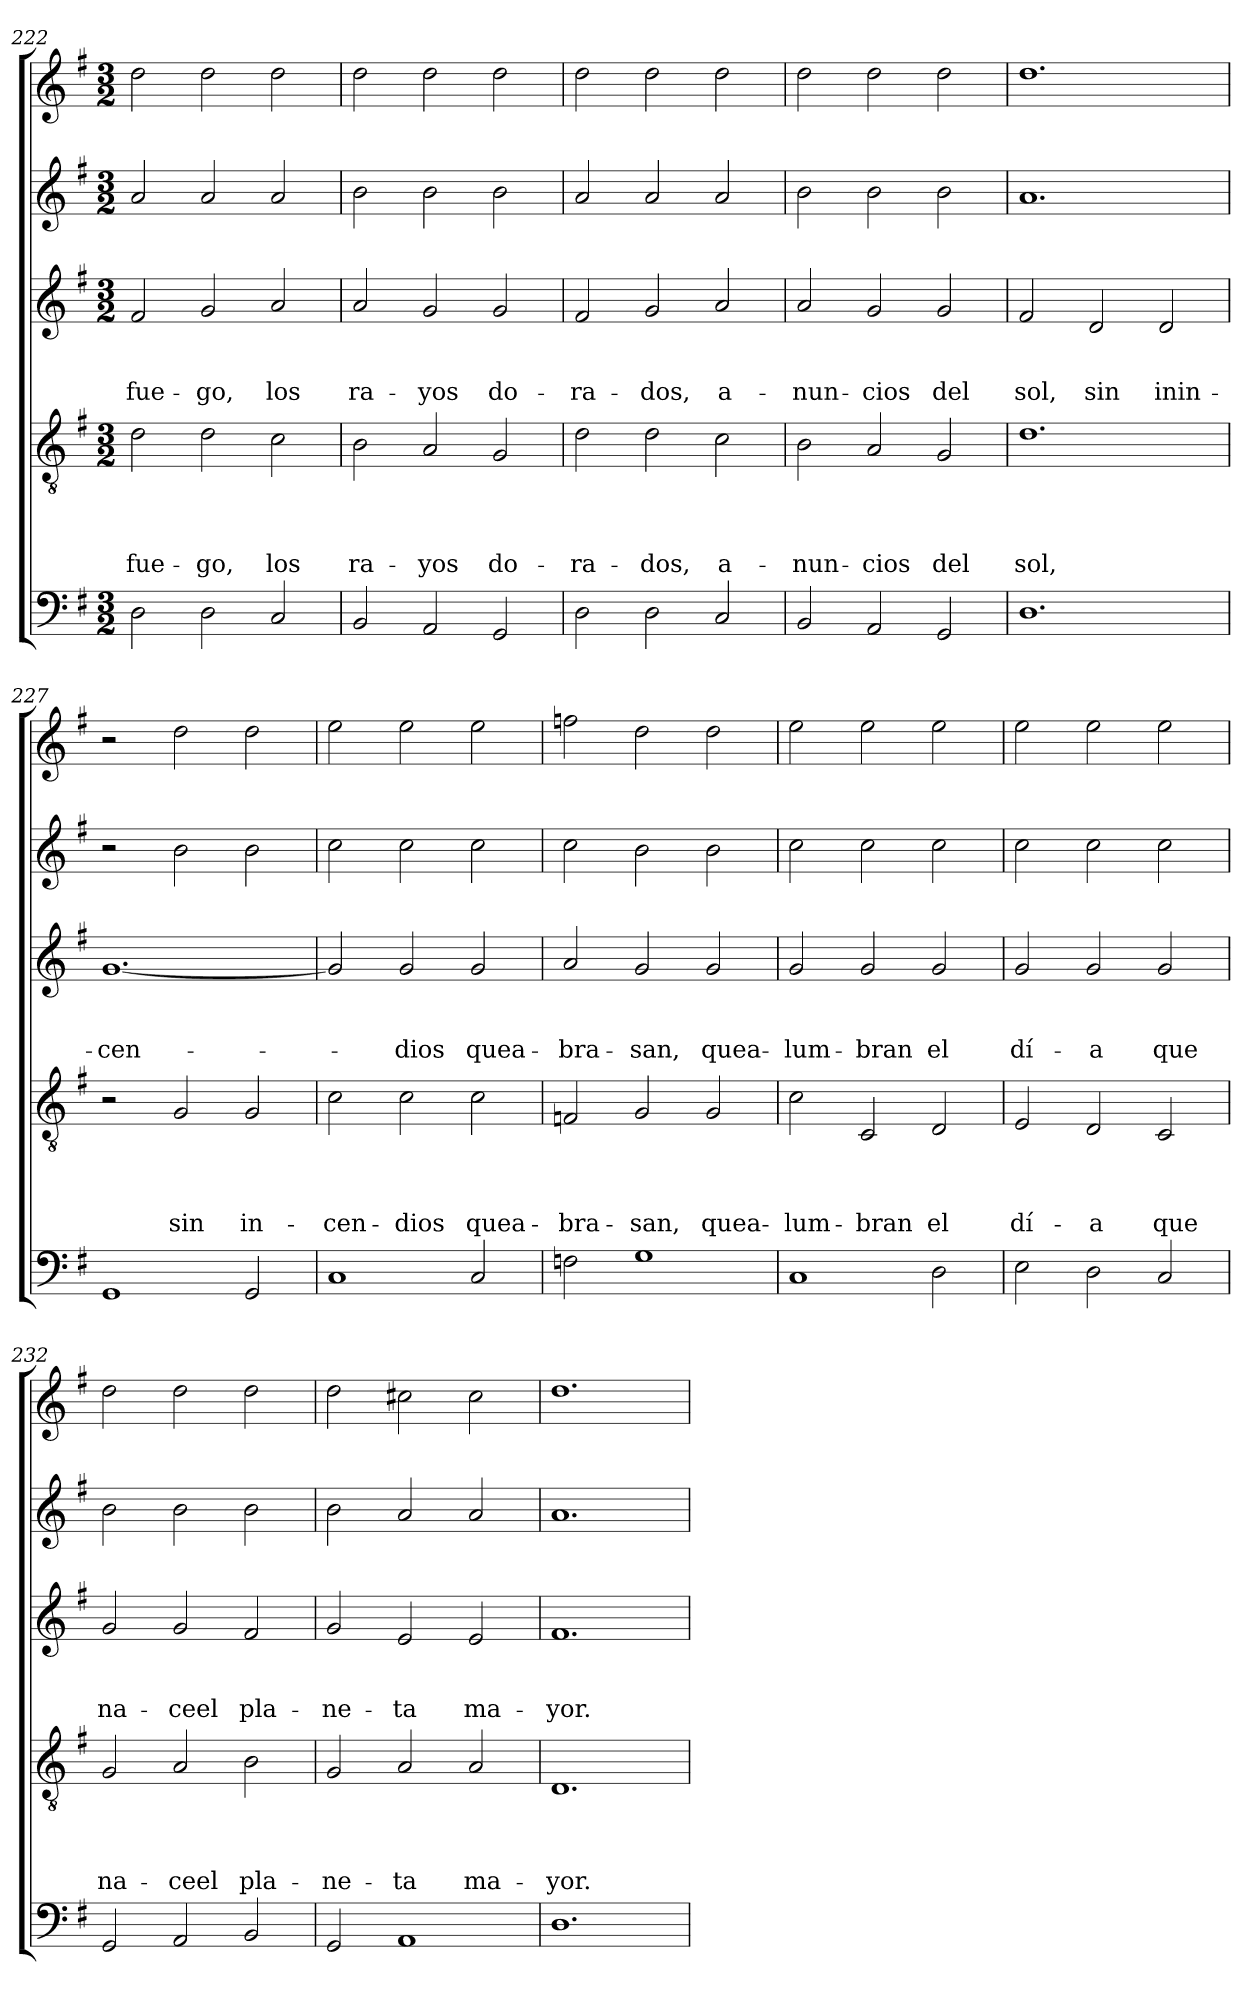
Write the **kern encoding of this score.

**kern	**kern	**text	**text	**text	**text	**kern	**text	**text	**text	**kern	**kern
*part5	*part4	*part4	*part4	*part4	*part4	*part3	*part3	*part3	*part3	*part2	*part1
*staff5	*staff4	*staff4	*staff4	*staff4	*staff4	*staff3	*staff3	*staff3	*staff3	*staff2	*staff1
*clefF4	*clefGv2	*	*	*	*	*clefG2	*	*	*	*clefG2	*clefG2
*k[f#]	*k[f#]	*	*	*	*	*k[f#]	*	*	*	*k[f#]	*k[f#]
*G:	*G:	*	*	*	*	*G:	*	*	*	*G:	*G:
*M3/2	*M3/2	*	*	*	*	*M3/2	*	*	*	*M3/2	*M3/2
=222	=222	=222	=222	=222	=222	=222	=222	=222	=222	=222	=222
!	!	!	!	!	!LO:LY:b	!	!	!	!LO:LY:b	!	!
2D\	2d\	.	.	.	fue-	2f#/	.	.	fue-	2a/	2dd\
!	!	!	!	!	!LO:LY:b	!	!	!	!LO:LY:b	!	!
2D\	2d\	.	.	.	-go,	2g/	.	.	-go,	2a/	2dd\
!	!	!	!	!	!LO:LY:b	!	!	!	!LO:LY:b	!	!
2C/	2c\	.	.	.	los	2a/	.	.	los	2a/	2dd\
=223	=223	=223	=223	=223	=223	=223	=223	=223	=223	=223	=223
!	!	!	!	!	!LO:LY:b	!	!	!	!LO:LY:b	!	!
2BB/	2B\	.	.	.	ra-	2a/	.	.	ra-	2b\	2dd\
!	!	!	!	!	!LO:LY:b	!	!	!	!LO:LY:b	!	!
2AA/	2A/	.	.	.	-yos	2g/	.	.	-yos	2b\	2dd\
!	!	!	!	!	!LO:LY:b	!	!	!	!LO:LY:b	!	!
2GG/	2G/	.	.	.	do-	2g/	.	.	do-	2b\	2dd\
=224	=224	=224	=224	=224	=224	=224	=224	=224	=224	=224	=224
!	!	!	!	!	!LO:LY:b	!	!	!	!LO:LY:b	!	!
2D\	2d\	.	.	.	-ra-	2f#/	.	.	-ra-	2a/	2dd\
!	!	!	!	!	!LO:LY:b	!	!	!	!LO:LY:b	!	!
2D\	2d\	.	.	.	-dos,	2g/	.	.	-dos,	2a/	2dd\
!	!	!	!	!	!LO:LY:b	!	!	!	!LO:LY:b	!	!
2C/	2c\	.	.	.	a-	2a/	.	.	a-	2a/	2dd\
!!LO:LB:g=z
=225	=225	=225	=225	=225	=225	=225	=225	=225	=225	=225	=225
!	!	!	!	!	!LO:LY:b	!	!	!	!LO:LY:b	!	!
2BB/	2B\	.	.	.	-nun-	2a/	.	.	-nun-	2b\	2dd\
!	!	!	!	!	!LO:LY:b	!	!	!	!LO:LY:b	!	!
2AA/	2A/	.	.	.	-cios	2g/	.	.	-cios	2b\	2dd\
!	!	!	!	!	!LO:LY:b	!	!	!	!LO:LY:b	!	!
2GG/	2G/	.	.	.	del	2g/	.	.	del	2b\	2dd\
=226	=226	=226	=226	=226	=226	=226	=226	=226	=226	=226	=226
!	!	!	!	!	!LO:LY:b	!	!	!	!LO:LY:b	!	!
1.D	1.d	.	.	.	sol,	2f#/	.	.	sol,	1.a	1.dd
!	!	!	!	!	!	!	!	!	!LO:LY:b	!	!
.	.	.	.	.	.	2d/	.	.	sin	.	.
!	!	!	!	!	!	!	!	!	!LO:LY:b	!	!
.	.	.	.	.	.	2d/	.	.	inin-	.	.
!!LO:PB:g=z
=227	=227	=227	=227	=227	=227	=227	=227	=227	=227	=227	=227
!	!	!	!	!	!	!	!	!	!LO:LY:b	!	!
1GG	2r	.	.	.	.	[<1.g	.	.	-cen-	2r	2r
!	!	!	!	!	!LO:LY:b	!	!	!	!	!	!
.	2G/	.	.	.	sin	.	.	.	.	2b\	2dd\
!	!	!	!	!	!LO:LY:b	!	!	!	!	!	!
2GG/	2G/	.	.	.	in-	.	.	.	.	2b\	2dd\
=228	=228	=228	=228	=228	=228	=228	=228	=228	=228	=228	=228
!	!	!	!	!	!LO:LY:b	!	!	!	!	!	!
1C	2c\	.	.	.	-cen-	2g/]	.	.	.	2cc\	2ee\
!	!	!	!	!	!LO:LY:b	!	!	!	!LO:LY:b	!	!
.	2c\	.	.	.	-dios	2g/	.	.	-dios	2cc\	2ee\
!	!	!	!	!	!LO:LY:b	!	!	!	!LO:LY:b	!	!
2C/	2c\	.	.	.	quea-	2g/	.	.	quea-	2cc\	2ee\
=229	=229	=229	=229	=229	=229	=229	=229	=229	=229	=229	=229
!	!	!	!	!	!LO:LY:b	!	!	!	!LO:LY:b	!	!
2Fn\	2Fn/	.	.	.	-bra-	2a/	.	.	-bra-	2cc\	2ffn\
!	!	!	!	!	!LO:LY:b	!	!	!	!LO:LY:b	!	!
1G	2G/	.	.	.	-san,	2g/	.	.	-san,	2b\	2dd\
!	!	!	!	!	!LO:LY:b	!	!	!	!LO:LY:b	!	!
.	2G/	.	.	.	quea-	2g/	.	.	quea-	2b\	2dd\
=230	=230	=230	=230	=230	=230	=230	=230	=230	=230	=230	=230
!	!	!	!	!	!LO:LY:b	!	!	!	!LO:LY:b	!	!
1C	2c\	.	.	.	-lum-	2g/	.	.	-lum-	2cc\	2ee\
!	!	!	!	!	!LO:LY:b	!	!	!	!LO:LY:b	!	!
.	2C/	.	.	.	-bran	2g/	.	.	-bran	2cc\	2ee\
!	!	!	!	!	!LO:LY:b	!	!	!	!LO:LY:b	!	!
2D\	2D/	.	.	.	el	2g/	.	.	el	2cc\	2ee\
=231	=231	=231	=231	=231	=231	=231	=231	=231	=231	=231	=231
!	!	!	!	!	!LO:LY:b	!	!	!	!LO:LY:b	!	!
2E\	2E/	.	.	.	dí-	2g/	.	.	dí-	2cc\	2ee\
!	!	!	!	!	!LO:LY:b	!	!	!	!LO:LY:b	!	!
2D\	2D/	.	.	.	-a	2g/	.	.	-a	2cc\	2ee\
!	!	!	!	!	!LO:LY:b	!	!	!	!LO:LY:b	!	!
2C/	2C/	.	.	.	que	2g/	.	.	que	2cc\	2ee\
=232	=232	=232	=232	=232	=232	=232	=232	=232	=232	=232	=232
!	!	!	!	!	!LO:LY:b	!	!	!	!LO:LY:b	!	!
2GG/	2G/	.	.	.	na-	2g/	.	.	na-	2b\	2dd\
!	!	!	!	!	!LO:LY:b	!	!	!	!LO:LY:b	!	!
2AA/	2A/	.	.	.	-ceel	2g/	.	.	-ceel	2b\	2dd\
!	!	!	!	!	!LO:LY:b	!	!	!	!LO:LY:b	!	!
2BB/	2B\	.	.	.	pla-	2f#/	.	.	pla-	2b\	2dd\
!!LO:LB:g=z
=233	=233	=233	=233	=233	=233	=233	=233	=233	=233	=233	=233
!	!	!	!	!	!LO:LY:b	!	!	!	!LO:LY:b	!	!
2GG/	2G/	.	.	.	-ne-	2g/	.	.	-ne-	2b\	2dd\
!	!	!	!	!	!LO:LY:b	!	!	!	!LO:LY:b	!	!
1AA	2A/	.	.	.	-ta	2e/	.	.	-ta	2a/	2cc#X\
!	!	!	!	!	!LO:LY:b	!	!	!	!LO:LY:b	!	!
.	2A/	.	.	.	ma-	2e/	.	.	ma-	2a/	2cc#\
=234	=234	=234	=234	=234	=234	=234	=234	=234	=234	=234	=234
!	!	!	!	!	!LO:LY:b	!	!	!	!LO:LY:b	!	!
1.D	1.D	.	.	.	-yor.	1.f#	.	.	-yor.	1.a	1.dd
=	=	=	=	=	=	=	=	=	=	=	=
*-	*-	*-	*-	*-	*-	*-	*-	*-	*-	*-	*-
